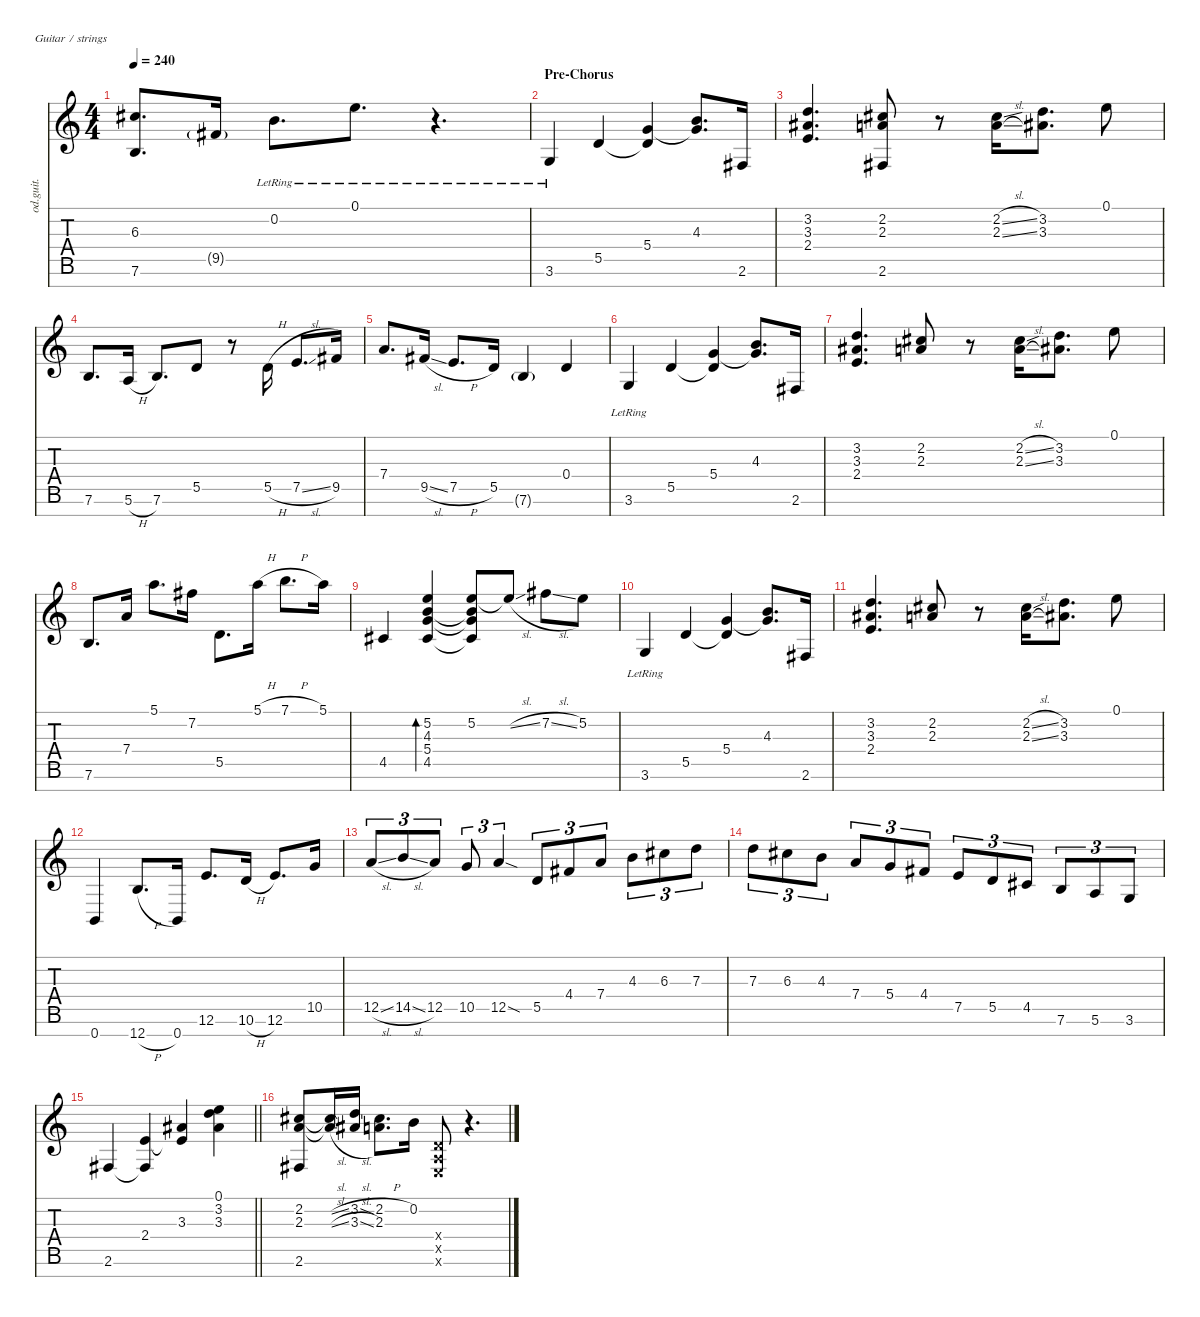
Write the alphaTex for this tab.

\defaultSystemsLayout 4
\hideDynamics
\bracketExtendMode nobrackets
\track ("Lead Guitar" "od.guit.") {instrument overdrivenguitar}
\staff {score tabs}
\tuning (E4 B3 G3 D3 A2 E2 B1)
\ts (4 4)
\tempo 240
\clef g2
\ks c
(6.3{acc #} 7.6).8{d dy mf beam Up} 9.5{g acc #}.16{dy f beam Up} 0.2{lr}.8{d dy mf beam Down} 0.1{lr}.8{d beam Down} r.4{d beam Down} |
\section ("" "Pre-Chorus")
3.6{lr}.4{beam Up} 5.5.4{beam Up} (5.4 5.5{t}).4{beam Up} (4.3 5.4{t}).8{d beam Up} 2.6{acc #}.16{beam Up} |
(3.2 3.3{acc #} 2.4).4{d beam Up} (2.2{acc #} 2.3 2.6{acc #}).8{beam Up} r.8{beam Down} (2.2{sl acc #} 2.3{sl}).16{beam Down} (3.2 3.3{acc #}).8{d beam Down} 0.1.8{beam Down} |
7.6.8{d beam Up} 5.6{h}.16{beam Up} 7.6.8{d beam Up} 5.5.8{beam Up} r.8{beam Down} 5.5{h}.16{beam Up} 7.5{sl}.8{d beam Up} 9.5{acc #}.16{beam Up} |
7.4.8{d beam Up} 9.5{sl acc #}.16{beam Up} 7.5{h}.8{d beam Up} 5.5.16{beam Up} 7.6{g}.4{dy f beam Up} 0.4.4{dy mf beam Up} |
3.6{lr}.4{beam Up} 5.5.4{beam Up} (5.4 5.5{t}).4{beam Up} (4.3 5.4{t}).8{d beam Up} 2.6{acc #}.16{beam Up} |
(3.2 3.3{acc #} 2.4).4{d beam Up} (2.2{acc #} 2.3).8{beam Up} r.8{beam Down} (2.2{sl acc #} 2.3{sl}).16{beam Down} (3.2 3.3{acc #}).8{d beam Down} 0.1.8{beam Down} |
7.6.8{d beam Up} 7.4.16{beam Up} 5.1.8{d beam Down} 7.2{acc #}.16{beam Down} 5.5.8{d beam Down} 5.1{h}.16{beam Down} 7.1{h}.8{d beam Down} 5.1.16{beam Down} |
4.5{acc #}.4{beam Up} (5.2 4.3 5.4 4.5{acc #}).4{bd 120 beam Up} (5.2 4.3{t} 5.4{t} 4.5{t acc #}).8{beam Up} 5.2{sl t}.8{beam Up} 7.2{sl acc #}.8{beam Down} 5.2.8{beam Down} |
3.6{lr}.4{beam Up} 5.5.4{beam Up} (5.4 5.5{t}).4{beam Up} (4.3 5.4{t}).8{d beam Up} 2.6{acc #}.16{beam Up} |
(3.2 3.3{acc #} 2.4).4{d beam Up} (2.2{acc #} 2.3).8{beam Up} r.8{beam Down} (2.2{sl acc #} 2.3{sl}).16{beam Down} (3.2 3.3{acc #}).8{d beam Down} 0.1.8{beam Down} |
0.7.4{beam Up} 12.7{h}.8{d beam Up} 0.7.16{beam Up} 12.6.8{d beam Up} 10.6{h}.16{beam Up} 12.6.8{d beam Up} 10.5.16{beam Up} |
12.5{sl}.8{tu (3 2) beam Up} 14.5{sl}.8{tu (3 2) beam Up} 12.5.8{tu (3 2) beam Up} 10.5.8{tu (3 2) beam Up} 12.5{sod}.4{tu (3 2) beam Up} 5.5.8{tu (3 2) beam Up} 4.4{acc #}.8{tu (3 2) beam Up} 7.4.8{tu (3 2) beam Up} 4.3.8{tu (3 2) beam Down} 6.3{acc #}.8{tu (3 2) beam Down} 7.3.8{tu (3 2) beam Down} |
7.3.8{tu (3 2) beam Down} 6.3{acc #}.8{tu (3 2) beam Down} 4.3.8{tu (3 2) beam Down} 7.4.8{tu (3 2) beam Up} 5.4.8{tu (3 2) beam Up} 4.4{acc #}.8{tu (3 2) beam Up} 7.5.8{tu (3 2) beam Up} 5.5.8{tu (3 2) beam Up} 4.5{acc #}.8{tu (3 2) beam Up} 7.6.8{tu (3 2) beam Up} 5.6.8{tu (3 2) beam Up} 3.6.8{tu (3 2) beam Up} |
\barLineRight lightlight
2.6{acc #}.4{beam Up} (2.4 2.6{t acc #}).4{beam Up} (3.3{acc #} 2.4{t}).4{beam Up} (0.1 3.2 3.3{acc #}).4{beam Down} |
(2.2{acc #} 2.3 2.6{acc #}).8{beam Up} (2.2{sl t acc #} 2.3{sl t}).16{beam Up} (3.2{sl} 3.3{sl acc #}).16{beam Up} (2.2{h acc #} 2.3).8{d beam Down} 0.2.16{beam Down} (0.4{x} 0.5{x} 0.6{x}).8{beam Up} r.4{d beam Down}
